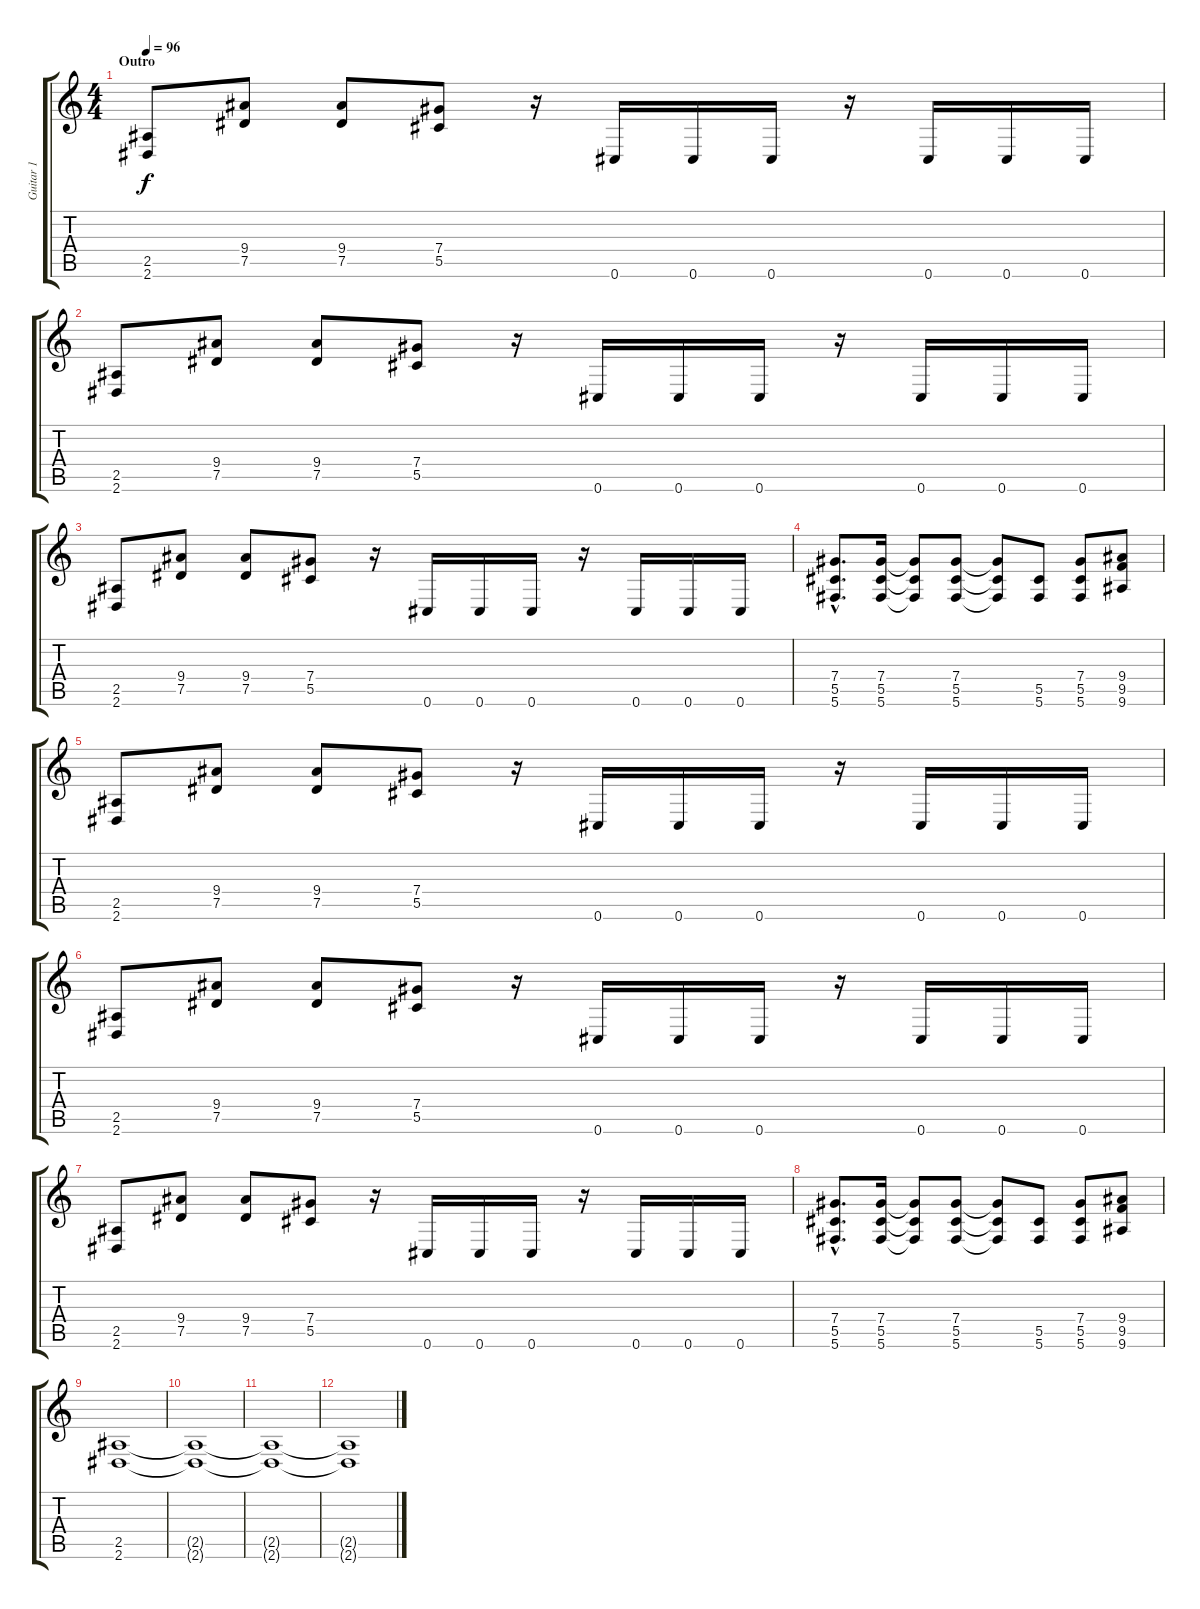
\track ("Guitar 1" "Guitar 1") {instrument distortionguitar}
\staff {score tabs}
\tuning (Eb4 Bb3 Gb3 Db3 Ab2 Db2) {hide}
\ts (4 4)
\section ("" "Outro")
\tempo 96
\clef g2
\ks c
(2.5 2.6).8{dy f} (9.4 7.5).8 (9.4 7.5).8 (7.4 5.5).8 r.16 0.6.16 0.6.16 0.6.16 r.16 0.6.16 0.6.16 0.6.16 |
(2.5 2.6).8 (9.4 7.5).8 (9.4 7.5).8 (7.4 5.5).8 r.16 0.6.16 0.6.16 0.6.16 r.16 0.6.16 0.6.16 0.6.16 |
(2.5 2.6).8 (9.4 7.5).8 (9.4 7.5).8 (7.4 5.5).8 r.16 0.6.16 0.6.16 0.6.16 r.16 0.6.16 0.6.16 0.6.16 |
(7.4{hac} 5.5{hac} 5.6{hac}).8{d} (7.4 5.5 5.6).16 (7.4{t} 5.5{t} 5.6{t}).8 (7.4 5.5 5.6).8 (7.4{t} 5.5{t} 5.6{t}).8 (5.5 5.6).8 (7.4 5.5 5.6).8 (9.4 9.5 9.6).8 |
(2.5 2.6).8 (9.4 7.5).8 (9.4 7.5).8 (7.4 5.5).8 r.16 0.6.16 0.6.16 0.6.16 r.16 0.6.16 0.6.16 0.6.16 |
(2.5 2.6).8 (9.4 7.5).8 (9.4 7.5).8 (7.4 5.5).8 r.16 0.6.16 0.6.16 0.6.16 r.16 0.6.16 0.6.16 0.6.16 |
(2.5 2.6).8 (9.4 7.5).8 (9.4 7.5).8 (7.4 5.5).8 r.16 0.6.16 0.6.16 0.6.16 r.16 0.6.16 0.6.16 0.6.16 |
(7.4{hac} 5.5{hac} 5.6{hac}).8{d} (7.4 5.5 5.6).16 (7.4{t} 5.5{t} 5.6{t}).8 (7.4 5.5 5.6).8 (7.4{t} 5.5{t} 5.6{t}).8 (5.5 5.6).8 (7.4 5.5 5.6).8 (9.4 9.5 9.6).8 |
(2.5 2.6).1 |
(2.5{t} 2.6{t}).1 |
(2.5{t} 2.6{t}).1{volume 0} |
(2.5{t} 2.6{t}).1
